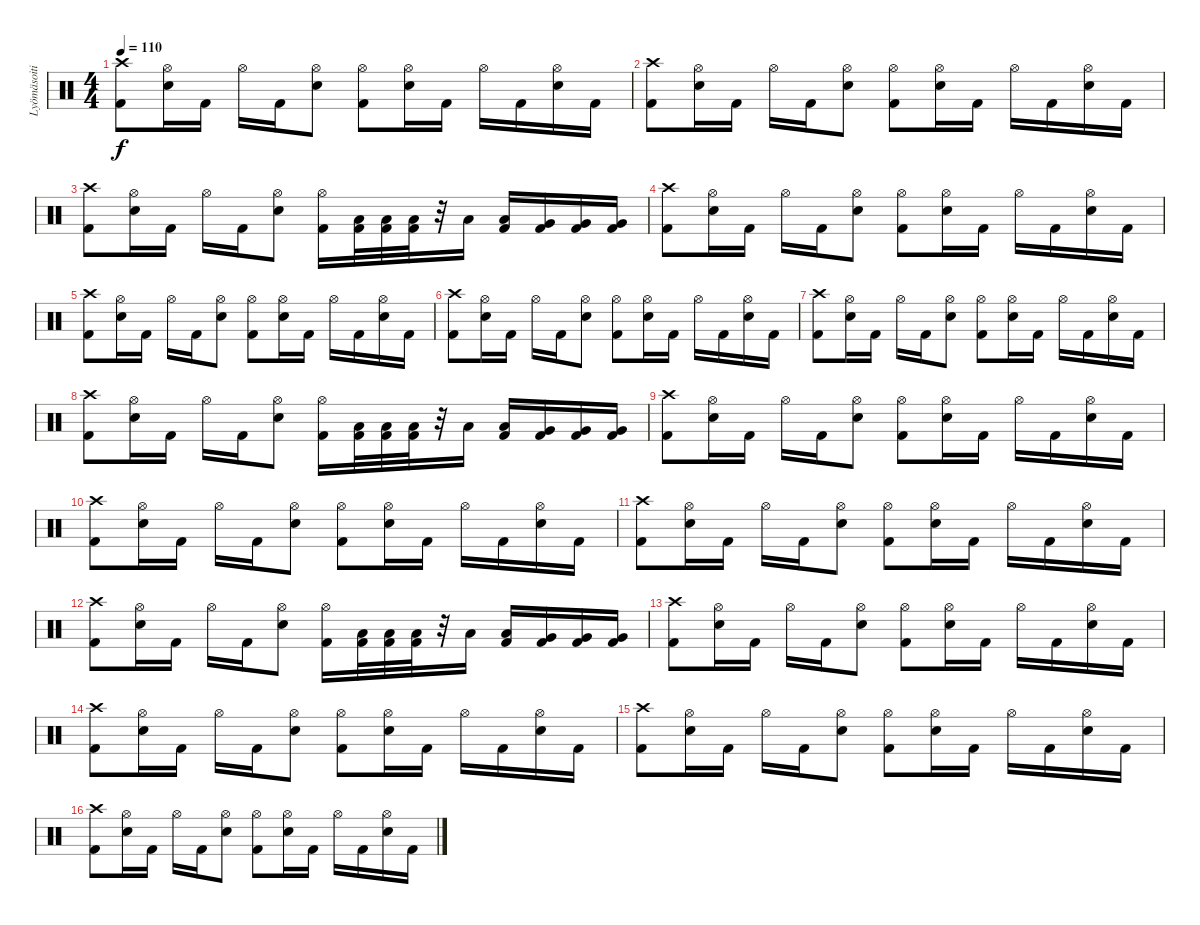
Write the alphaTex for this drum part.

\track ("Lyömäsoitin" "Lyömäsoiti") {instrument percussion}
\staff {score}
\articulation defaults
\ts (4 4)
\tempo 110
\clef neutral
\ks c
("Crash high (hit)" "Kick (hit) 2").8{dy f} ("Hi-Hat (open)" "Snare (hit) 2").16 "Kick (hit) 2".16 "Hi-Hat (open)".16 "Kick (hit) 2".16 ("Hi-Hat (open)" "Snare (hit) 2").8 ("Hi-Hat (open)" "Kick (hit) 2").8 ("Hi-Hat (open)" "Snare (hit) 2").16 "Kick (hit) 2".16 "Hi-Hat (open)".16 "Kick (hit) 2".16 ("Hi-Hat (open)" "Snare (hit) 2").16 "Kick (hit) 2".16 |
("Crash high (hit)" "Kick (hit) 2").8 ("Hi-Hat (open)" "Snare (hit) 2").16 "Kick (hit) 2".16 "Hi-Hat (open)".16 "Kick (hit) 2".16 ("Hi-Hat (open)" "Snare (hit) 2").8 ("Hi-Hat (open)" "Kick (hit) 2").8 ("Hi-Hat (open)" "Snare (hit) 2").16 "Kick (hit) 2".16 "Hi-Hat (open)".16 "Kick (hit) 2".16 ("Hi-Hat (open)" "Snare (hit) 2").16 "Kick (hit) 2".16 |
("Crash high (hit)" "Kick (hit) 2").8 ("Hi-Hat (open)" "Snare (hit) 2").16 "Kick (hit) 2".16 "Hi-Hat (open)".16 "Kick (hit) 2".16 ("Hi-Hat (open)" "Snare (hit) 2").8 ("Hi-Hat (open)" "Kick (hit) 2").16 ("Kick (hit) 2" "Low Tom (hit)").32 ("Kick (hit) 2" "Low Tom (hit)").32 ("Kick (hit) 2" "Low Tom (hit)").32 r.32 "Low Tom (hit)".16 ("Kick (hit) 2" "Low Tom (hit)").16 ("Kick (hit) 2" "Very Low Tom (hit)").16 ("Kick (hit) 2" "Very Low Tom (hit)").16 ("Kick (hit) 2" "Very Low Tom (hit)").16 |
("Crash high (hit)" "Kick (hit) 2").8 ("Hi-Hat (open)" "Snare (hit) 2").16 "Kick (hit) 2".16 "Hi-Hat (open)".16 "Kick (hit) 2".16 ("Hi-Hat (open)" "Snare (hit) 2").8 ("Hi-Hat (open)" "Kick (hit) 2").8 ("Hi-Hat (open)" "Snare (hit) 2").16 "Kick (hit) 2".16 "Hi-Hat (open)".16 "Kick (hit) 2".16 ("Hi-Hat (open)" "Snare (hit) 2").16 "Kick (hit) 2".16 |
("Crash high (hit)" "Kick (hit) 2").8 ("Hi-Hat (open)" "Snare (hit) 2").16 "Kick (hit) 2".16 "Hi-Hat (open)".16 "Kick (hit) 2".16 ("Hi-Hat (open)" "Snare (hit) 2").8 ("Hi-Hat (open)" "Kick (hit) 2").8 ("Hi-Hat (open)" "Snare (hit) 2").16 "Kick (hit) 2".16 "Hi-Hat (open)".16 "Kick (hit) 2".16 ("Hi-Hat (open)" "Snare (hit) 2").16 "Kick (hit) 2".16 |
("Crash high (hit)" "Kick (hit) 2").8 ("Hi-Hat (open)" "Snare (hit) 2").16 "Kick (hit) 2".16 "Hi-Hat (open)".16 "Kick (hit) 2".16 ("Hi-Hat (open)" "Snare (hit) 2").8 ("Hi-Hat (open)" "Kick (hit) 2").8 ("Hi-Hat (open)" "Snare (hit) 2").16 "Kick (hit) 2".16 "Hi-Hat (open)".16 "Kick (hit) 2".16 ("Hi-Hat (open)" "Snare (hit) 2").16 "Kick (hit) 2".16 |
("Crash high (hit)" "Kick (hit) 2").8 ("Hi-Hat (open)" "Snare (hit) 2").16 "Kick (hit) 2".16 "Hi-Hat (open)".16 "Kick (hit) 2".16 ("Hi-Hat (open)" "Snare (hit) 2").8 ("Hi-Hat (open)" "Kick (hit) 2").8 ("Hi-Hat (open)" "Snare (hit) 2").16 "Kick (hit) 2".16 "Hi-Hat (open)".16 "Kick (hit) 2".16 ("Hi-Hat (open)" "Snare (hit) 2").16 "Kick (hit) 2".16 |
("Crash high (hit)" "Kick (hit) 2").8 ("Hi-Hat (open)" "Snare (hit) 2").16 "Kick (hit) 2".16 "Hi-Hat (open)".16 "Kick (hit) 2".16 ("Hi-Hat (open)" "Snare (hit) 2").8 ("Hi-Hat (open)" "Kick (hit) 2").16 ("Kick (hit) 2" "Low Tom (hit)").32 ("Kick (hit) 2" "Low Tom (hit)").32 ("Kick (hit) 2" "Low Tom (hit)").32 r.32 "Low Tom (hit)".16 ("Kick (hit) 2" "Low Tom (hit)").16 ("Kick (hit) 2" "Very Low Tom (hit)").16 ("Kick (hit) 2" "Very Low Tom (hit)").16 ("Kick (hit) 2" "Very Low Tom (hit)").16 |
("Crash high (hit)" "Kick (hit) 2").8 ("Hi-Hat (open)" "Snare (hit) 2").16 "Kick (hit) 2".16 "Hi-Hat (open)".16 "Kick (hit) 2".16 ("Hi-Hat (open)" "Snare (hit) 2").8 ("Hi-Hat (open)" "Kick (hit) 2").8 ("Hi-Hat (open)" "Snare (hit) 2").16 "Kick (hit) 2".16 "Hi-Hat (open)".16 "Kick (hit) 2".16 ("Hi-Hat (open)" "Snare (hit) 2").16 "Kick (hit) 2".16 |
("Crash high (hit)" "Kick (hit) 2").8 ("Hi-Hat (open)" "Snare (hit) 2").16 "Kick (hit) 2".16 "Hi-Hat (open)".16 "Kick (hit) 2".16 ("Hi-Hat (open)" "Snare (hit) 2").8 ("Hi-Hat (open)" "Kick (hit) 2").8 ("Hi-Hat (open)" "Snare (hit) 2").16 "Kick (hit) 2".16 "Hi-Hat (open)".16 "Kick (hit) 2".16 ("Hi-Hat (open)" "Snare (hit) 2").16 "Kick (hit) 2".16 |
("Crash high (hit)" "Kick (hit) 2").8 ("Hi-Hat (open)" "Snare (hit) 2").16 "Kick (hit) 2".16 "Hi-Hat (open)".16 "Kick (hit) 2".16 ("Hi-Hat (open)" "Snare (hit) 2").8 ("Hi-Hat (open)" "Kick (hit) 2").8 ("Hi-Hat (open)" "Snare (hit) 2").16 "Kick (hit) 2".16 "Hi-Hat (open)".16 "Kick (hit) 2".16 ("Hi-Hat (open)" "Snare (hit) 2").16 "Kick (hit) 2".16 |
("Crash high (hit)" "Kick (hit) 2").8 ("Hi-Hat (open)" "Snare (hit) 2").16 "Kick (hit) 2".16 "Hi-Hat (open)".16 "Kick (hit) 2".16 ("Hi-Hat (open)" "Snare (hit) 2").8 ("Hi-Hat (open)" "Kick (hit) 2").16 ("Kick (hit) 2" "Low Tom (hit)").32 ("Kick (hit) 2" "Low Tom (hit)").32 ("Kick (hit) 2" "Low Tom (hit)").32 r.32 "Low Tom (hit)".16 ("Kick (hit) 2" "Low Tom (hit)").16 ("Kick (hit) 2" "Very Low Tom (hit)").16 ("Kick (hit) 2" "Very Low Tom (hit)").16 ("Kick (hit) 2" "Very Low Tom (hit)").16 |
("Crash high (hit)" "Kick (hit) 2").8 ("Hi-Hat (open)" "Snare (hit) 2").16 "Kick (hit) 2".16 "Hi-Hat (open)".16 "Kick (hit) 2".16 ("Hi-Hat (open)" "Snare (hit) 2").8 ("Hi-Hat (open)" "Kick (hit) 2").8 ("Hi-Hat (open)" "Snare (hit) 2").16 "Kick (hit) 2".16 "Hi-Hat (open)".16 "Kick (hit) 2".16 ("Hi-Hat (open)" "Snare (hit) 2").16 "Kick (hit) 2".16 |
("Crash high (hit)" "Kick (hit) 2").8 ("Hi-Hat (open)" "Snare (hit) 2").16 "Kick (hit) 2".16 "Hi-Hat (open)".16 "Kick (hit) 2".16 ("Hi-Hat (open)" "Snare (hit) 2").8 ("Hi-Hat (open)" "Kick (hit) 2").8 ("Hi-Hat (open)" "Snare (hit) 2").16 "Kick (hit) 2".16 "Hi-Hat (open)".16 "Kick (hit) 2".16 ("Hi-Hat (open)" "Snare (hit) 2").16 "Kick (hit) 2".16 |
("Crash high (hit)" "Kick (hit) 2").8 ("Hi-Hat (open)" "Snare (hit) 2").16 "Kick (hit) 2".16 "Hi-Hat (open)".16 "Kick (hit) 2".16 ("Hi-Hat (open)" "Snare (hit) 2").8 ("Hi-Hat (open)" "Kick (hit) 2").8 ("Hi-Hat (open)" "Snare (hit) 2").16 "Kick (hit) 2".16 "Hi-Hat (open)".16 "Kick (hit) 2".16 ("Hi-Hat (open)" "Snare (hit) 2").16 "Kick (hit) 2".16 |
("Crash high (hit)" "Kick (hit) 2").8 ("Hi-Hat (open)" "Snare (hit) 2").16 "Kick (hit) 2".16 "Hi-Hat (open)".16 "Kick (hit) 2".16 ("Hi-Hat (open)" "Snare (hit) 2").8 ("Hi-Hat (open)" "Kick (hit) 2").8 ("Hi-Hat (open)" "Snare (hit) 2").16 "Kick (hit) 2".16 "Hi-Hat (open)".16 "Kick (hit) 2".16 ("Hi-Hat (open)" "Snare (hit) 2").16 "Kick (hit) 2".16
